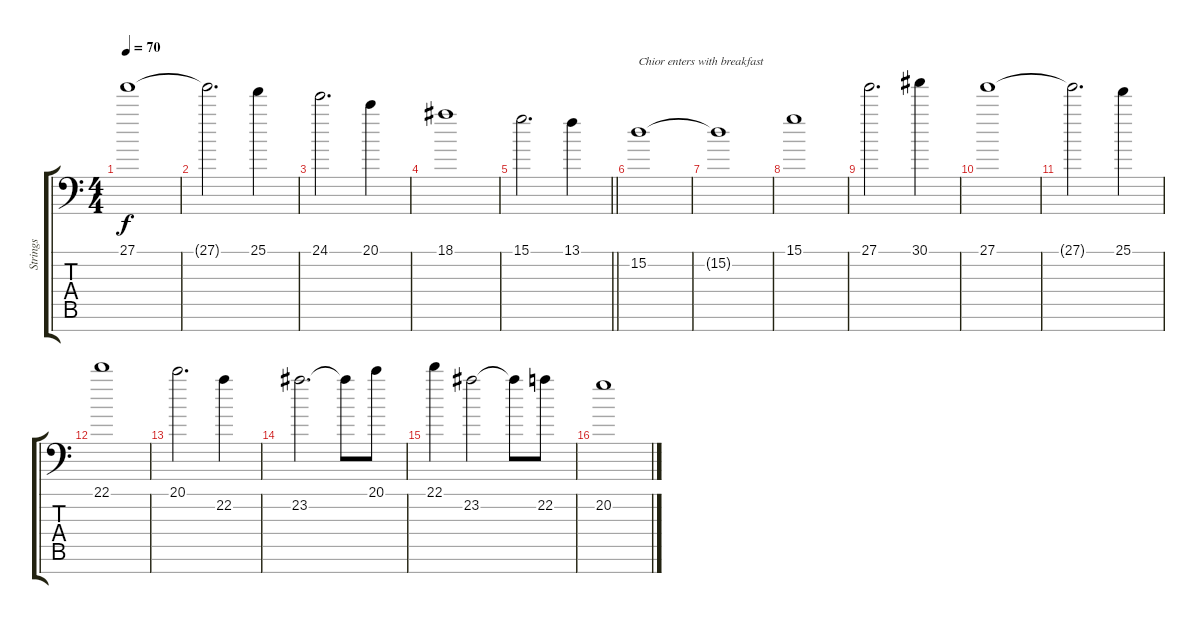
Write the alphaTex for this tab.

\track ("Strings" "Strings") {instrument stringensemble2}
\staff {score tabs}
\tuning (E4 B3 G3 D3 A2 E2 E1) {hide}
\ts (4 4)
\tempo 70
\clef f4
\ks c
27.1.1{dy f} |
27.1{t}.2{d} 25.1.4 |
24.1.2{d} 20.1.4 |
18.1.1 |
\barLineRight lightlight
15.1.2{d} 13.1.4 |
15.2.1{txt "Chior enters with breakfast"} |
15.2{t}.1 |
15.1.1 |
27.1.2{d} 30.1.4 |
27.1.1 |
27.1{t}.2{d} 25.1.4 |
22.1.1 |
20.1.2{d} 22.2.4 |
23.2.2{d} 23.2{t}.8 20.1.8 |
22.1.4 23.2.2 23.2{t}.8 22.2.8 |
20.2.1
